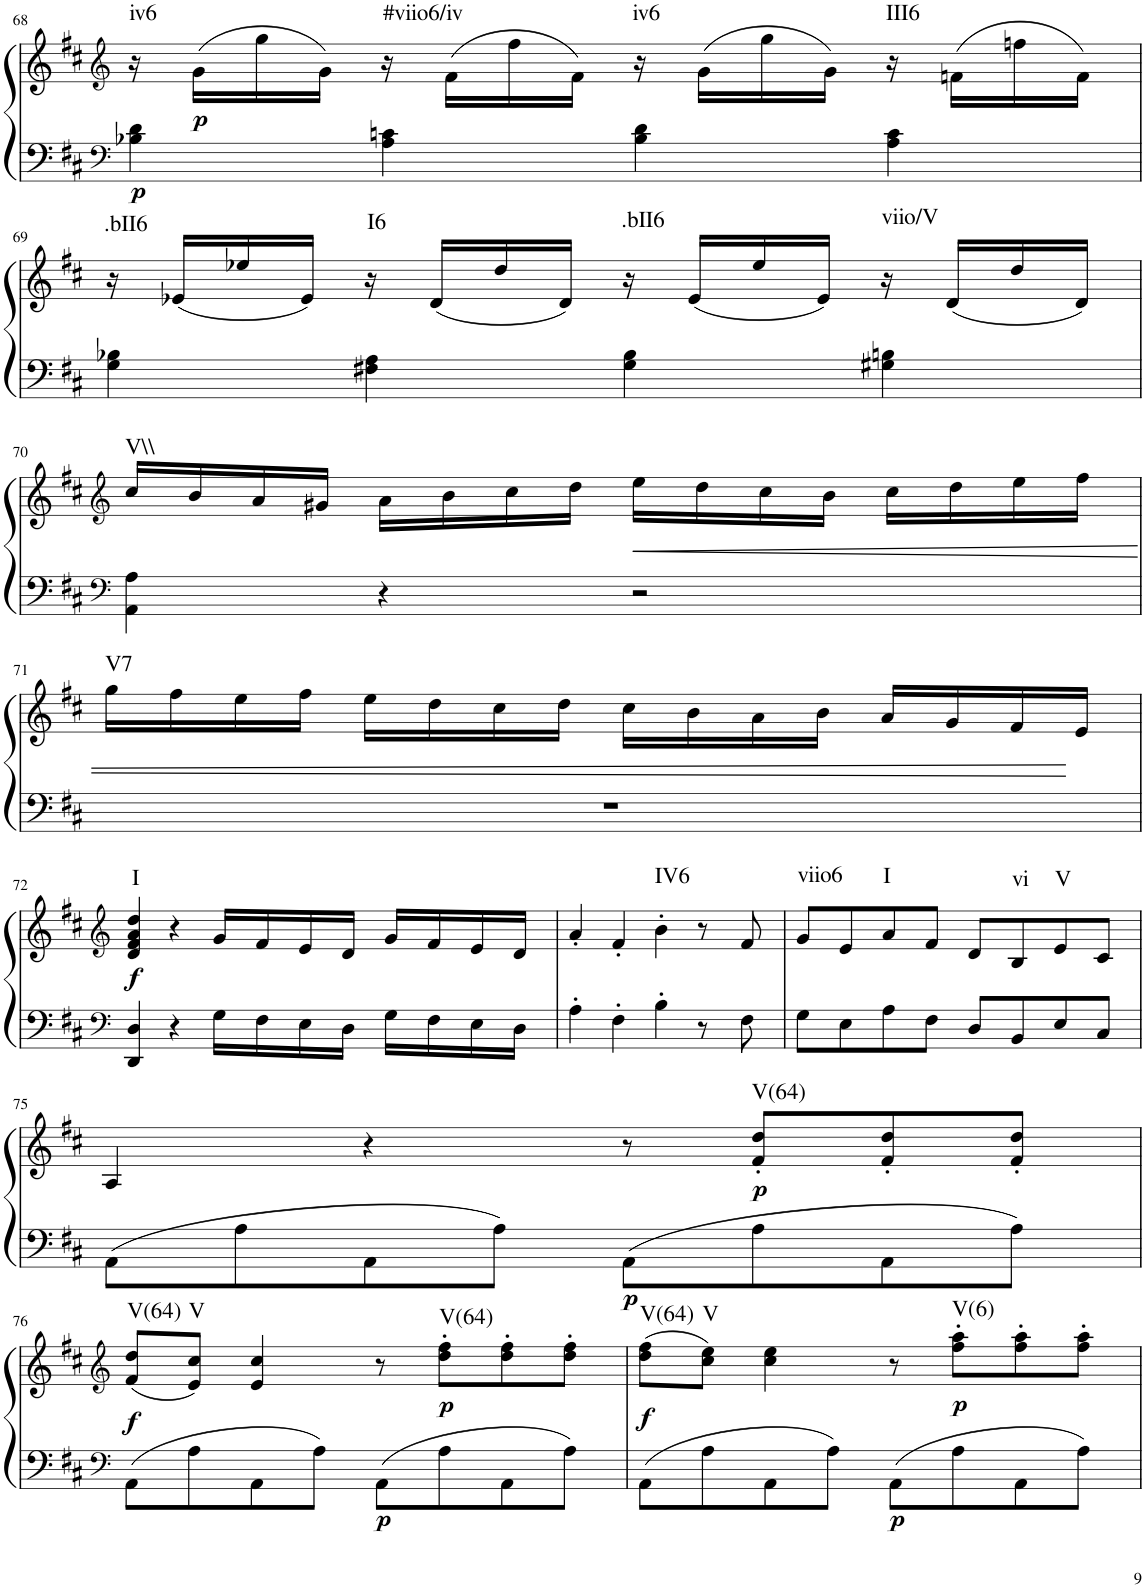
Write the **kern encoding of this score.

**kern	**kern	**dynam	**harte
*part1	*part1	*part1	*part1
*staff2	*staff1	*staff1/2	*
*I"unbenannt2	*	*	*
!!LO:PB:g=z
*clefF4	*clefG2	*	*
*k[f#c#]	*k[f#c#]	*	*
*M4/4	*M4/4	*	*
=68	=68	=68	=68
!	!	!LO:DY:b=2	!LO:H:kt=iv6
4B-X\ 4d\	16r	p	N
!	!	!LO:DY:b	!
.	(16g\LL	p	.
.	16gg\	.	.
.	16g\JJ)	.	.
!	!	!	!LO:H:kt=#viio6/iv
4A\ 4cn\	16r	.	N
.	(16f#\LL	.	.
.	16ff#\	.	.
.	16f#\JJ)	.	.
!	!	!	!LO:H:kt=iv6
4B-\ 4d\	16r	.	N
.	(16g\LL	.	.
.	16gg\	.	.
.	16g\JJ)	.	.
!	!	!	!LO:H:kt=III6
4A\ 4c\	16r	.	N
.	(16fn\LL	.	.
.	16ffn\	.	.
.	16f\JJ)	.	.
!!LO:LB:g=z
=69	=69	=69	=69
!	!	!	!LO:H:kt=.bII6
4G\ 4B-X\	16r	.	N
.	(16e-X/LL	.	.
.	16ee-X/	.	.
.	16e-/JJ)	.	.
!	!	!	!LO:H:kt=I6
4F#X\ 4A\	16r	.	N
.	(16d/LL	.	.
.	16dd/	.	.
.	16d/JJ)	.	.
!	!	!	!LO:H:kt=.bII6
4G\ 4B-\	16r	.	N
.	(16e-/LL	.	.
.	16ee-/	.	.
.	16e-/JJ)	.	.
!	!	!	!LO:H:kt=viio/V
4G#X\ 4Bn\	16r	.	N
.	(16d/LL	.	.
.	16dd/	.	.
.	16d/JJ)	.	.
!!LO:LB:g=z
=70	=70	=70	=70
*clefF4	*clefG2	*	*
!	!	!	!LO:H:kt=V\\
4AA\ 4A\	16cc#/LL	.	N
.	16b/	.	.
.	16a/	.	.
.	16g#X/JJ	.	.
4r	16a\LL	.	.
.	16b\	.	.
.	16cc#\	.	.
.	16dd\JJ	.	.
!	!	!LO:HP:b	!
2r	16ee\LL	<	.
.	16dd\	.	.
.	16cc#\	.	.
.	16b\JJ	.	.
.	16cc#\LL	.	.
.	16dd\	.	.
.	16ee\	.	.
.	16ff#\JJ	.	.
!!LO:LB:g=z
=71	=71	=71	=71
!	!	!	!LO:H:kt=V7
1r	16gg\LL	.	N
.	16ff#\	.	.
.	16ee\	.	.
.	16ff#\JJ	.	.
.	16ee\LL	.	.
.	16dd\	.	.
.	16cc#\	.	.
.	16dd\JJ	.	.
.	16cc#\LL	.	.
.	16b\	.	.
.	16a\	.	.
.	16b\JJ	.	.
.	16a/LL	.	.
.	16g/	.	.
.	16f#/	.	.
.	16e/JJ	[	.
!!LO:LB:g=z
=72	=72	=72	=72
*clefF4	*clefG2	*	*
!	!	!LO:DY:b	!LO:H:kt=I
4DD/ 4D/	4d/ 4f#/ 4a/ 4dd/	f	N
4r	4r	.	.
16G\LL	16g/LL	.	.
16F#\	16f#/	.	.
16E\	16e/	.	.
16D\JJ	16d/JJ	.	.
16G\LL	16g/LL	.	.
16F#\	16f#/	.	.
16E\	16e/	.	.
16D\JJ	16d/JJ	.	.
=73	=73	=73	=73
4A'\	4a'/	.	.
4F#'\	4f#'/	.	.
!	!	!	!LO:H:kt=IV6
4B'\	4b'\	.	N
8r	8r	.	.
8F#\	8f#/	.	.
=74	=74	=74	=74
!	!	!	!LO:H:kt=viio6
8G\L	8g/L	.	N
8E\	8e/	.	.
!	!	!	!LO:H:kt=I
8A\	8a/	.	N
8F#\J	8f#/J	.	.
8D/L	8d/L	.	.
!	!	!	!LO:H:kt=vi
8BB/	8B/	.	N
!	!	!	!LO:H:kt=V
8E/	8e/	.	N
8C#/J	8c#/J	.	.
!!LO:LB:g=z
=75	=75	=75	=75
8AA\L	4A/	.	.
8A\	.	.	.
8AA\	4r	.	.
8A\J	.	.	.
!	!	!LO:DY:b=2	!
8AA\L	8r	p	.
!	!	!LO:DY:b	!LO:H:kt=V(64)
8A\	8f#/' 8dd/'L	p	N
8AA\	8f#/' 8dd/'	.	.
8A\J	8f#/' 8dd/'J	.	.
!!LO:LB:g=z
=76	=76	=76	=76
*clefF4	*clefG2	*	*
!	!	!LO:DY:b	!LO:H:kt=V(64)
8AA\L	(8f#/ 8dd/L	f	N
!	!	!	!LO:H:kt=V
8A\	8e/ 8cc#/J)	.	N
8AA\	4e/ 4cc#/	.	.
8A\J	.	.	.
!	!	!LO:DY:b=2	!
8AA\L	8r	p	.
!	!	!LO:DY:b	!LO:H:kt=V(64)
8A\	8dd\' 8ff#\'L	p	N
8AA\	8dd\' 8ff#\'	.	.
8A\J	8dd\' 8ff#\'J	.	.
=77	=77	=77	=77
!	!	!LO:DY:b	!LO:H:kt=V(64)
8AA\L	(8dd\ 8ff#\L	f	N
!	!	!	!LO:H:kt=V
8A\	8cc#\ 8ee\J)	.	N
8AA\	4cc#\ 4ee\	.	.
8A\J	.	.	.
!	!	!LO:DY:b=2	!
8AA\L	8r	p	.
!	!	!LO:DY:b	!LO:H:kt=V(6)
8A\	8ff#\' 8aa\'L	p	N
8AA\	8ff#\' 8aa\'	.	.
8A\J	8ff#\' 8aa\'J	.	.
=	=	=	=
*-	*-	*-	*-
